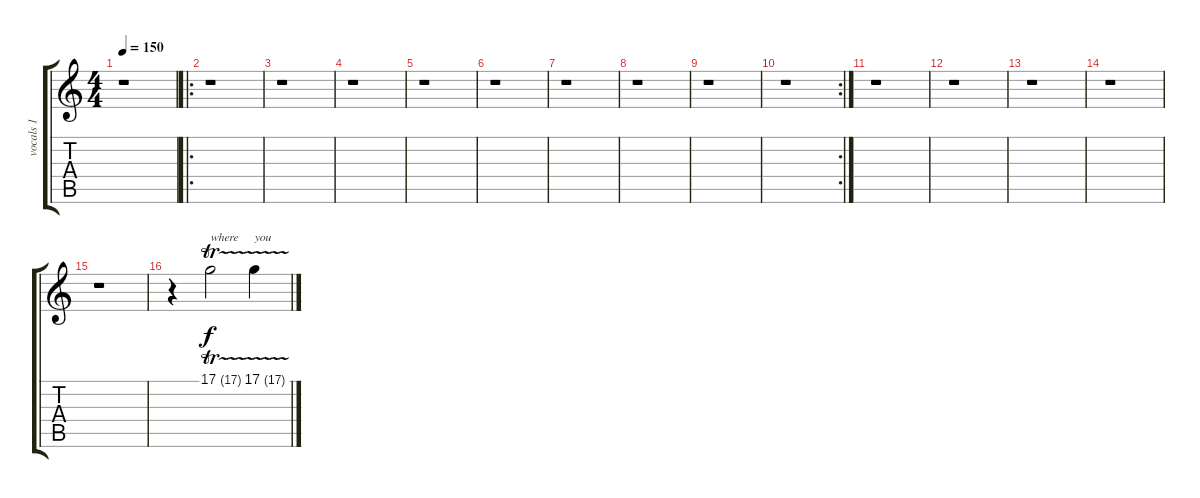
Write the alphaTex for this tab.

\track ("vocals 1" "vocals 1") {instrument lead2sawtooth}
\staff {score tabs}
\tuning (D4 A3 F3 C3 G2 C2) {hide}
\ts (4 4)
\tempo 150
\clef g2
\ks c
r.1{dy f instrument lead2sawtooth} |
\ro
r.1 |
r.1 |
r.1 |
r.1 |
r.1 |
r.1 |
r.1 |
r.1 |
\rc 2
r.1 |
r.1 |
r.1 |
r.1 |
r.1 |
r.1 |
r.4{instrument gunshot} 17.1{tr (17 16)}.2{txt "where"} 17.1{tr (17 16)}.4{txt "you"}
